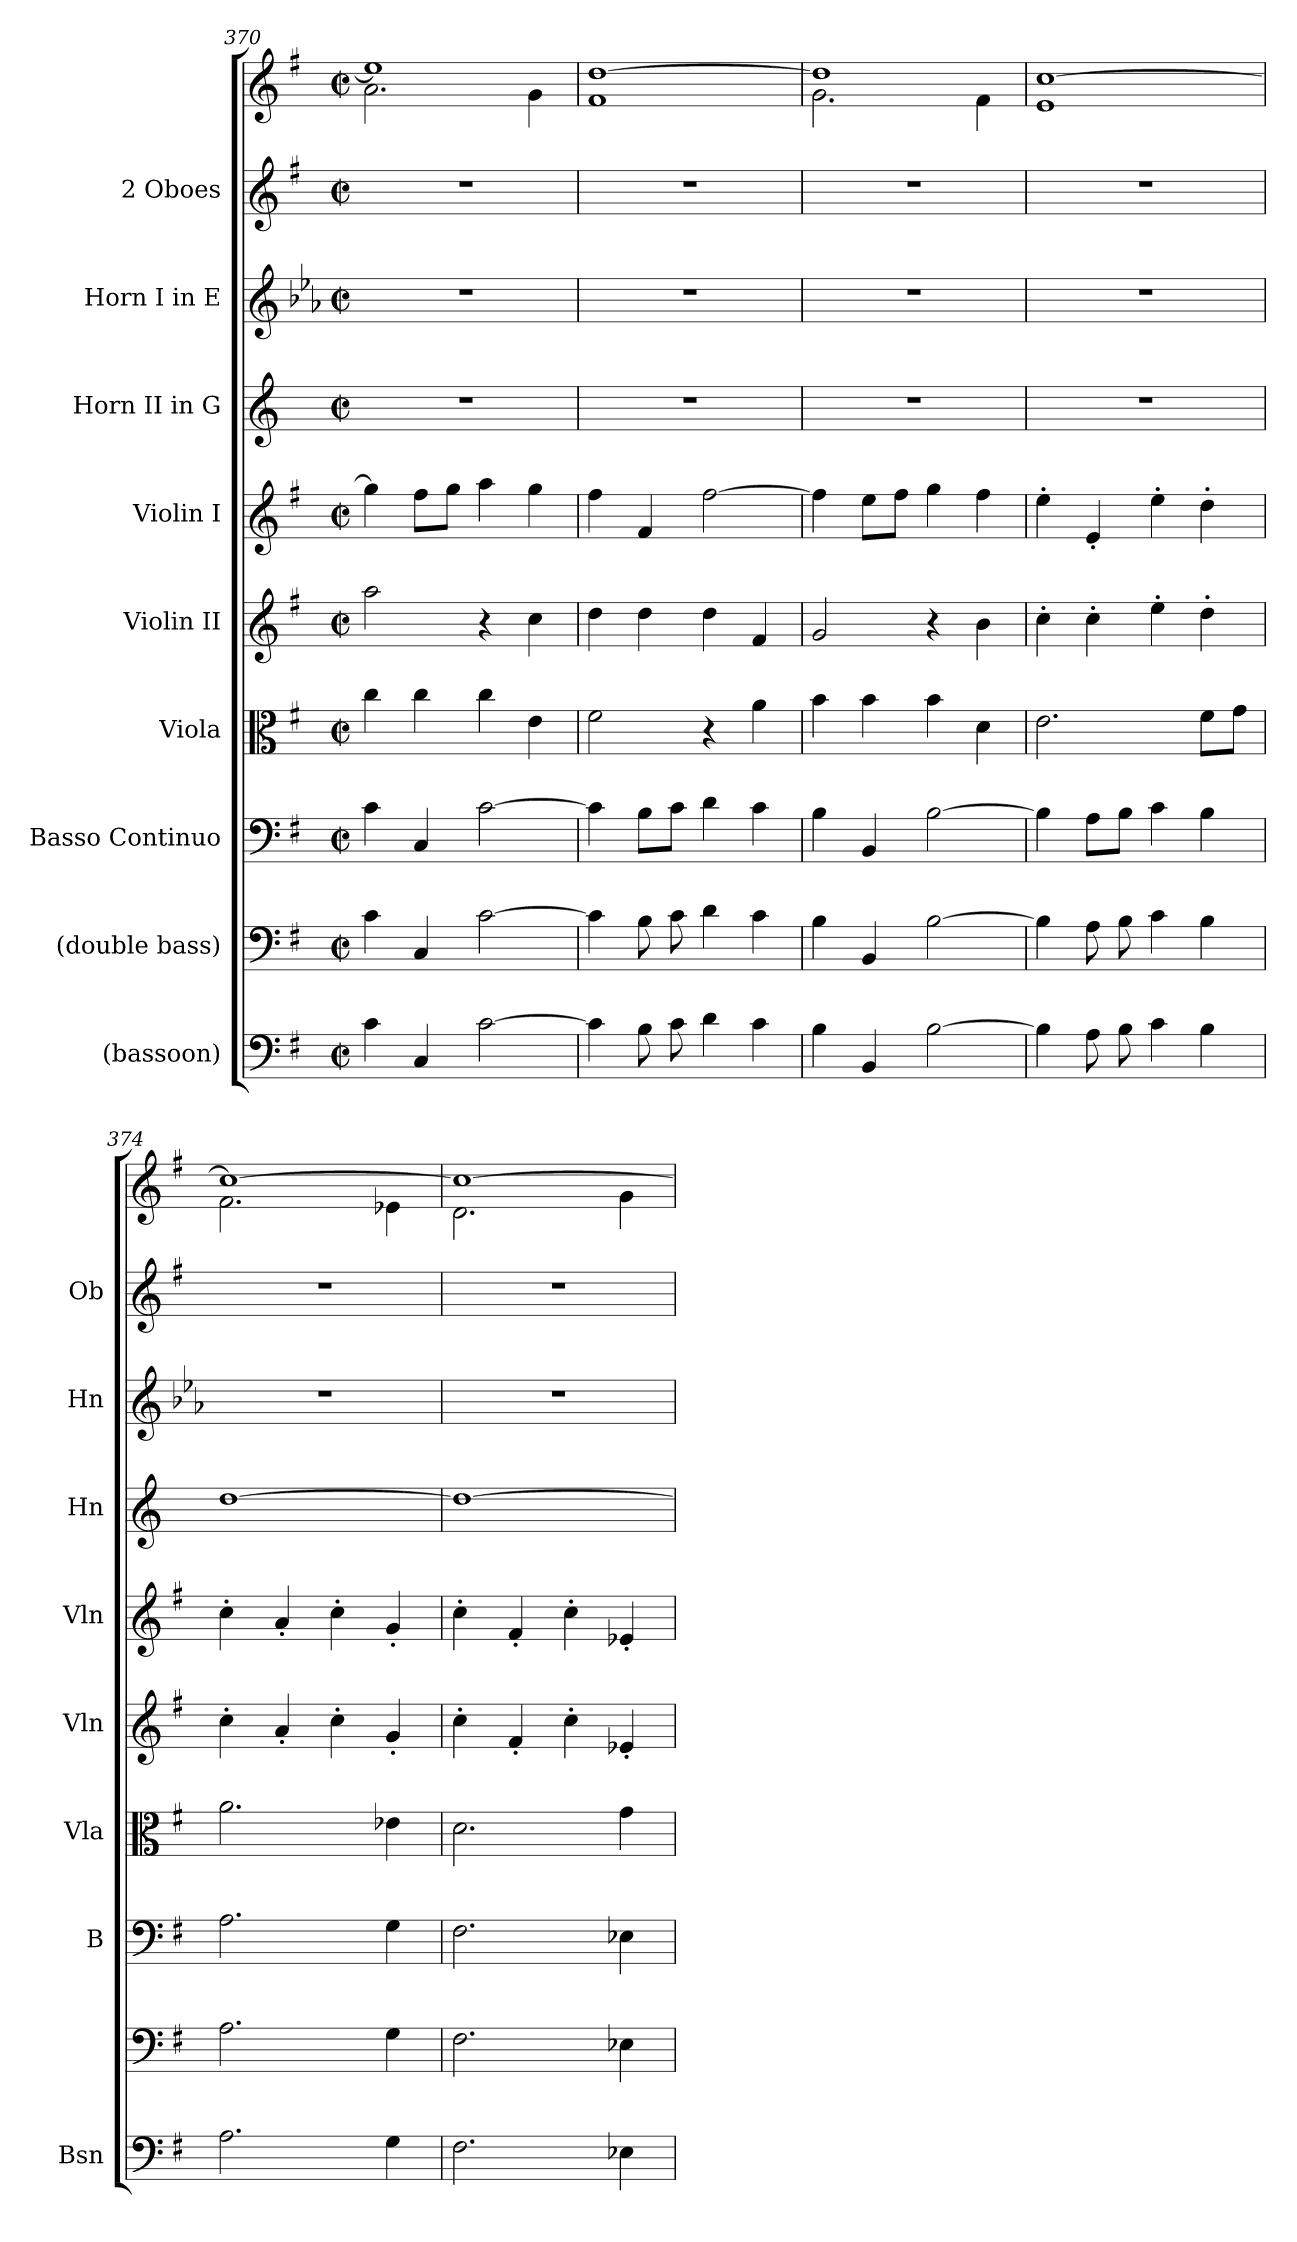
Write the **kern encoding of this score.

**kern	**kern	**kern	**kern	**kern	**kern	**kern	**kern	**kern	**kern
*part9	*part8	*part7	*part6	*part5	*part4	*part3	*part2	*part1	*part1
*staff10	*staff9	*staff8	*staff7	*staff6	*staff5	*staff4	*staff3	*staff2	*staff1
*I"(bassoon)	*I"(double bass)	*I"Basso Continuo	*I"Viola	*I"Violin II	*I"Violin I	*I"Horn II in G	*I"Horn I in E	*I"2 Oboes	*
*I'Bsn	*	*I'B	*I'Vla	*I'Vln	*I'Vln	*I'Hn	*I'Hn	*I'Ob	*
*clefF4	*clefF4	*clefF4	*clefC3	*clefG2	*clefG2	*clefG2	*clefG2	*clefG2	*clefG2
*	*	*	*	*	*	*ITrd3c5	*ITrd5c8	*	*
*k[f#]	*k[f#]	*k[f#]	*k[f#]	*k[f#]	*k[f#]	*k[f#]	*k[f#]	*k[f#]	*k[f#]
*M2/2	*M2/2	*M2/2	*M2/2	*M2/2	*M2/2	*M2/2	*M2/2	*M2/2	*M2/2
*met(c|)	*met(c|)	*met(c|)	*met(c|)	*met(c|)	*met(c|)	*met(c|)	*met(c|)	*met(c|)	*met(c|)
=370	=370	=370	=370	=370	=370	=370	=370	=370	=370
*	*	*	*	*	*	*	*	*	*^
4c	4c	4c	4cc	2aa	4gg]	1r	1r	1r	1ee]	2.a
4C	4C	4C	4cc	.	8ff#L	.	.	.	.	.
.	.	.	.	.	8ggJ	.	.	.	.	.
[2c	[2c	[2c	4cc	4r	4aa	.	.	.	.	.
.	.	.	4e	4cc	4gg	.	.	.	.	4g
=371	=371	=371	=371	=371	=371	=371	=371	=371	=371	=371
4c]	4c]	4c]	2f#	4dd	4ff#	1r	1r	1r	[1dd	1f#
8B	8B	8BL	.	4dd	4f#	.	.	.	.	.
8c	8c	8cJ	.	.	.	.	.	.	.	.
4d	4d	4d	4r	4dd	[2ff#	.	.	.	.	.
4c	4c	4c	4a	4f#	.	.	.	.	.	.
=372	=372	=372	=372	=372	=372	=372	=372	=372	=372	=372
4B	4B	4B	4b	2g	4ff#]	1r	1r	1r	1dd]	2.g
4BB	4BB	4BB	4b	.	8eeL	.	.	.	.	.
.	.	.	.	.	8ff#J	.	.	.	.	.
[2B	[2B	[2B	4b	4r	4gg	.	.	.	.	.
.	.	.	4d	4b	4ff#	.	.	.	.	4f#
=373	=373	=373	=373	=373	=373	=373	=373	=373	=373	=373
4B]	4B]	4B]	2.e	4cc'	4ee'	1r	1r	1r	[1cc	1e
8A	8A	8AL	.	4cc'	4e'	.	.	.	.	.
8B	8B	8BJ	.	.	.	.	.	.	.	.
4c	4c	4c	.	4ee'	4ee'	.	.	.	.	.
4B	4B	4B	8f#L	4dd'	4dd'	.	.	.	.	.
.	.	.	8gJ	.	.	.	.	.	.	.
=374	=374	=374	=374	=374	=374	=374	=374	=374	=374	=374
2.A	2.A	2.A	2.a	4cc'	4cc'	[1a	1r	1r	1cc_	2.f#
.	.	.	.	4a'	4a'	.	.	.	.	.
.	.	.	.	4cc'	4cc'	.	.	.	.	.
4G	4G	4G	4e-X	4g'	4g'	.	.	.	.	4e-X
=375	=375	=375	=375	=375	=375	=375	=375	=375	=375	=375
2.F#	2.F#	2.F#	2.d	4cc'	4cc'	1a_	1r	1r	1cc_	2.d
.	.	.	.	4f#'	4f#'	.	.	.	.	.
.	.	.	.	4cc'	4cc'	.	.	.	.	.
4E-X	4E-X	4E-X	4g	4e-X'	4e-X'	.	.	.	.	4g
*	*	*	*	*	*	*	*	*	*v	*v
=	=	=	=	=	=	=	=	=	=
*-	*-	*-	*-	*-	*-	*-	*-	*-	*-
